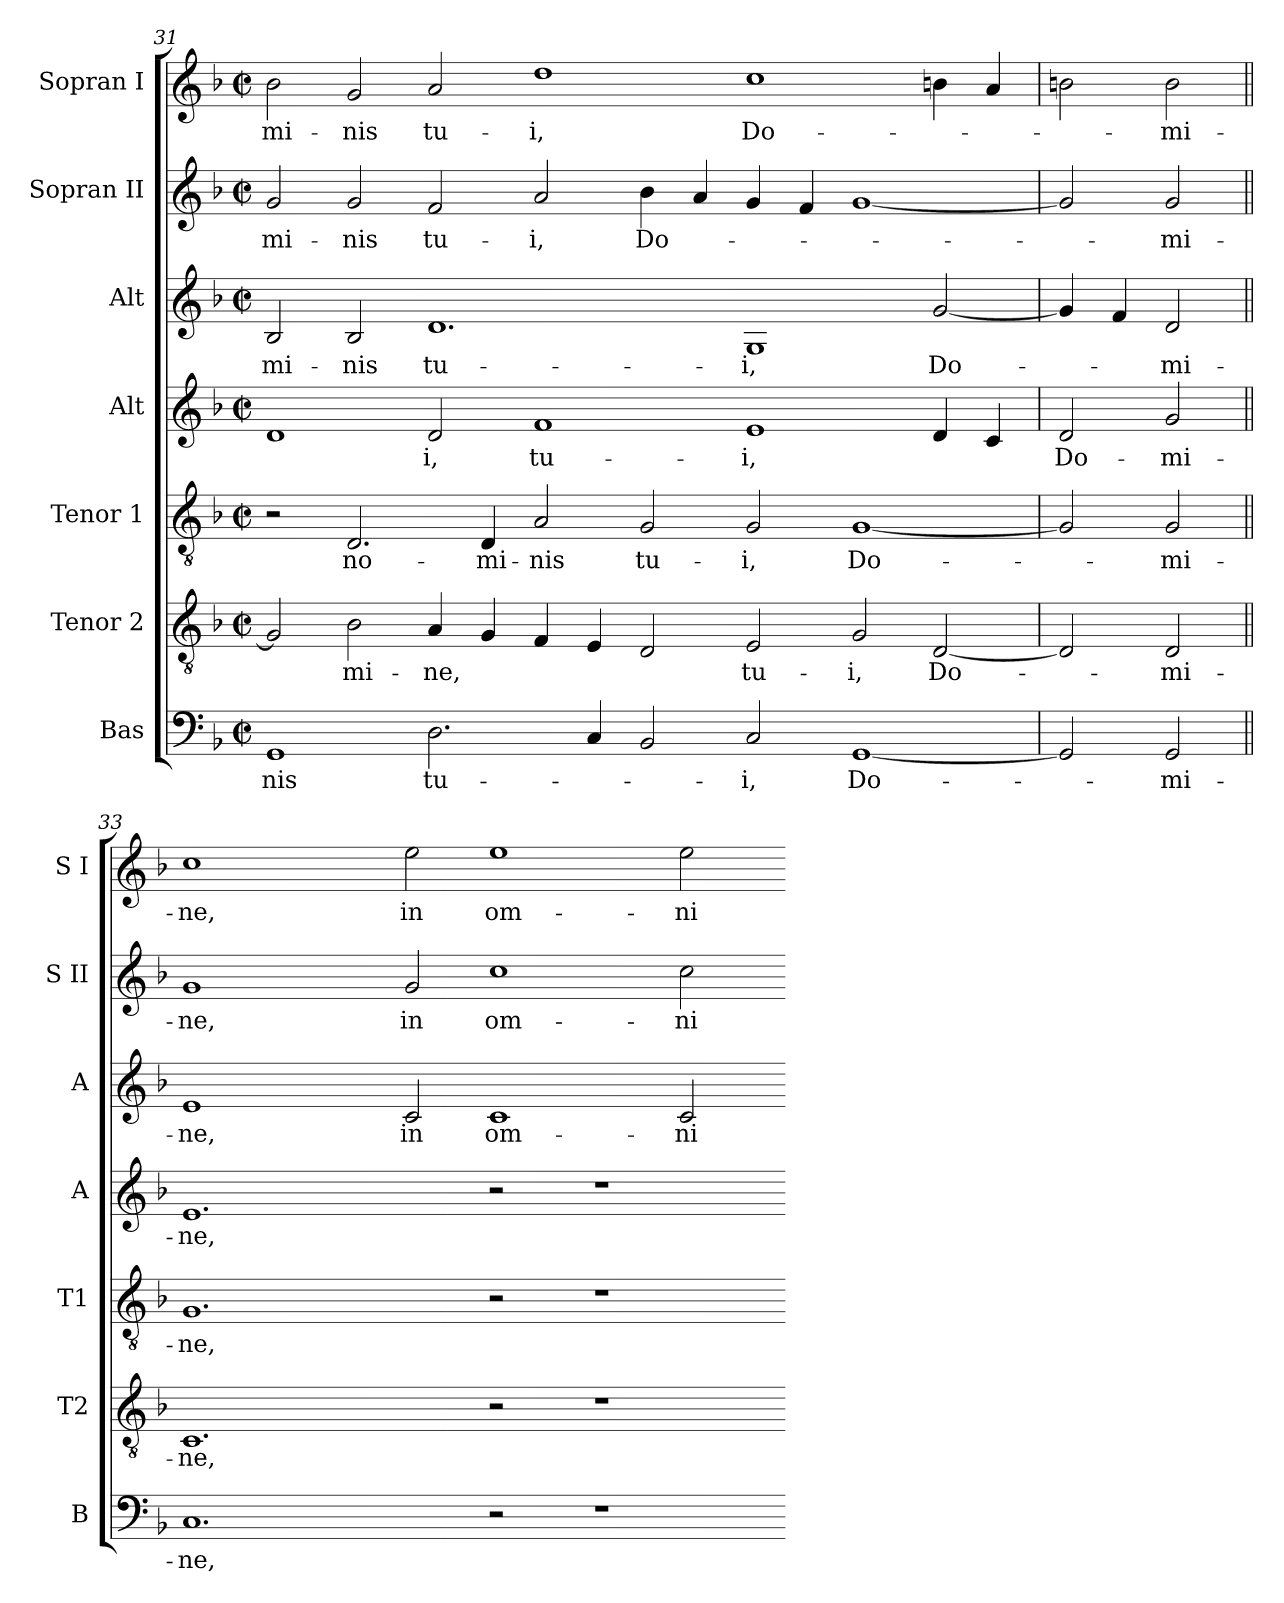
**kern	**text	**kern	**text	**kern	**text	**kern	**text	**kern	**text	**kern	**text	**kern	**text
*part7	*part7	*part6	*part6	*part5	*part5	*part4	*part4	*part3	*part3	*part2	*part2	*part1	*part1
*staff7	*staff7	*staff6	*staff6	*staff5	*staff5	*staff4	*staff4	*staff3	*staff3	*staff2	*staff2	*staff1	*staff1
*I"Bas	*	*I"Tenor 2	*	*I"Tenor 1	*	*I"Alt	*	*I"Alt	*	*I"Sopran II	*	*I"Sopran I	*
*I'B	*	*I'T2	*	*I'T1	*	*I'A	*	*I'A	*	*I'S II	*	*I'S I	*
*clefF4	*	*clefGv2	*	*clefGv2	*	*clefG2	*	*clefG2	*	*clefG2	*	*clefG2	*
*k[b-]	*	*k[b-]	*	*k[b-]	*	*k[b-]	*	*k[b-]	*	*k[b-]	*	*k[b-]	*
*F:	*	*F:	*	*F:	*	*F:	*	*F:	*	*F:	*	*F:	*
*M2/2	*	*M2/2	*	*M2/2	*	*M2/2	*	*M2/2	*	*M2/2	*	*M2/2	*
*met(c|)	*	*met(c|)	*	*met(c|)	*	*met(c|)	*	*met(c|)	*	*met(c|)	*	*met(c|)	*
=31	=31	=31	=31	=31	=31	=31	=31	=31	=31	=31	=31	=31	=31
!	!LO:LY:b	!	!	!	!	!	!	!	!LO:LY:b	!	!LO:LY:b	!	!LO:LY:b
1GG	-nis	2G/]	.	2r	.	1d	.	2B-/	-mi-	2g/	-mi-	2b-\	-mi-
!	!	!	!LO:LY:b	!	!LO:LY:b	!	!	!	!LO:LY:b	!	!LO:LY:b	!	!LO:LY:b
.	.	2B-\	-mi-	2.D/	no-	.	.	2B-/	-nis	2g/	-nis	2g/	-nis
!	!LO:LY:b	!	!LO:LY:b	!	!	!	!LO:LY:b	!	!LO:LY:b	!	!LO:LY:b	!	!LO:LY:b
2.D\	tu-	4A/	-ne,	.	.	2d/	-i,	1.d	tu-	2f/	tu-	2a/	tu-
!	!	!	!	!	!LO:LY:b	!	!	!	!	!	!	!	!
.	.	4G/	.	4D/	-mi-	.	.	.	.	.	.	.	.
!	!	!	!	!	!LO:LY:b	!	!LO:LY:b	!	!	!	!LO:LY:b	!	!LO:LY:b
.	.	4F/	.	2A/	-nis	1f	tu-	.	.	2a/	-i,	1dd	-i,
4C/	.	4E/	.	.	.	.	.	.	.	.	.	.	.
!	!	!	!	!	!LO:LY:b	!	!	!	!	!	!LO:LY:b	!	!
2BB-/	.	2D/	.	2G/	tu-	.	.	.	.	4b-\	Do-	.	.
.	.	.	.	.	.	.	.	.	.	4a/	.	.	.
!	!LO:LY:b	!	!LO:LY:b	!	!LO:LY:b	!	!LO:LY:b	!	!LO:LY:b	!	!	!	!LO:LY:b
2C/	-i,	2E/	tu-	2G/	-i,	1e	-i,	1G	-i,	4g/	.	1cc	Do-
.	.	.	.	.	.	.	.	.	.	4f/	.	.	.
!	!LO:LY:b	!	!LO:LY:b	!	!LO:LY:b	!	!	!	!	!	!	!	!
[1GG	Do-	2G/	-i,	[1G	Do-	.	.	.	.	[1g	.	.	.
!	!	!	!LO:LY:b	!	!	!	!	!	!LO:LY:b	!	!	!	!
.	.	[2D/	Do-	.	.	4d/	.	[2g/	Do-	.	.	4bn\	.
.	.	.	.	.	.	4c/	.	.	.	.	.	4a/	.
=32	=32	=32	=32	=32	=32	=32	=32	=32	=32	=32	=32	=32	=32
!	!	!	!	!	!	!	!LO:LY:b	!	!	!	!	!	!
2GG/]	.	2D/]	.	2G/]	.	2d/	Do-	4g/]	.	2g/]	.	2bn\	.
.	.	.	.	.	.	.	.	4f/	.	.	.	.	.
!	!LO:LY:b	!	!LO:LY:b	!	!LO:LY:b	!	!LO:LY:b	!	!LO:LY:b	!	!LO:LY:b	!	!LO:LY:b
2GG/	-mi-	2D/	-mi-	2G/	-mi-	2g/	-mi-	2d/	-mi-	2g/	-mi-	2b\	-mi-
!!LO:LB:g=z
=33||	=33||	=33||	=33||	=33||	=33||	=33||	=33||	=33||	=33||	=33||	=33||	=33||	=33||
!	!LO:LY:b	!	!LO:LY:b	!	!LO:LY:b	!	!LO:LY:b	!	!LO:LY:b	!	!LO:LY:b	!	!LO:LY:b
*	*	*	*	*	*	*	*	*	*	*	*	*^	*
1.C	-ne,	1.C	-ne,	1.G	-ne,	1.e	-ne,	1e	-ne,	1g	-ne,	1cc	2ryy	-ne,
.	.	.	.	.	.	.	.	.	.	.	.	.	4ryy	.
.	.	.	.	.	.	.	.	.	.	.	.	.	8ryy	.
.	.	.	.	.	.	.	.	.	.	.	.	.	32ryy	.
.	.	.	.	.	.	.	.	.	.	.	.	.	1ryy	.
!	!	!	!	!	!	!	!	!	!LO:LY:b	!	!LO:LY:b	!	!	!LO:LY:b
.	.	.	.	.	.	.	.	2c/	in	2g/	in	2ee\	.	in
!	!	!	!	!	!	!	!	!	!LO:LY:b	!	!LO:LY:b	!	!	!LO:LY:b
2r	.	2r	.	2r	.	2r	.	1c	om-	1cc	om-	1ee	.	om-
.	.	.	.	.	.	.	.	.	.	.	.	.	1ryy	.
1r	.	1r	.	1r	.	1r	.	.	.	.	.	.	.	.
!	!	!	!	!	!	!	!	!	!LO:LY:b	!	!LO:LY:b	!	!	!LO:LY:b
.	.	.	.	.	.	.	.	2c/	-ni	2cc\	-ni	2ee\	.	-ni
.	.	.	.	.	.	.	.	.	.	.	.	.	16.ryy	.
*	*	*	*	*	*	*	*	*	*	*	*	*v	*v	*
=-	=-	=-	=-	=-	=-	=-	=-	=-	=-	=-	=-	=-	=-
*-	*-	*-	*-	*-	*-	*-	*-	*-	*-	*-	*-	*-	*-
